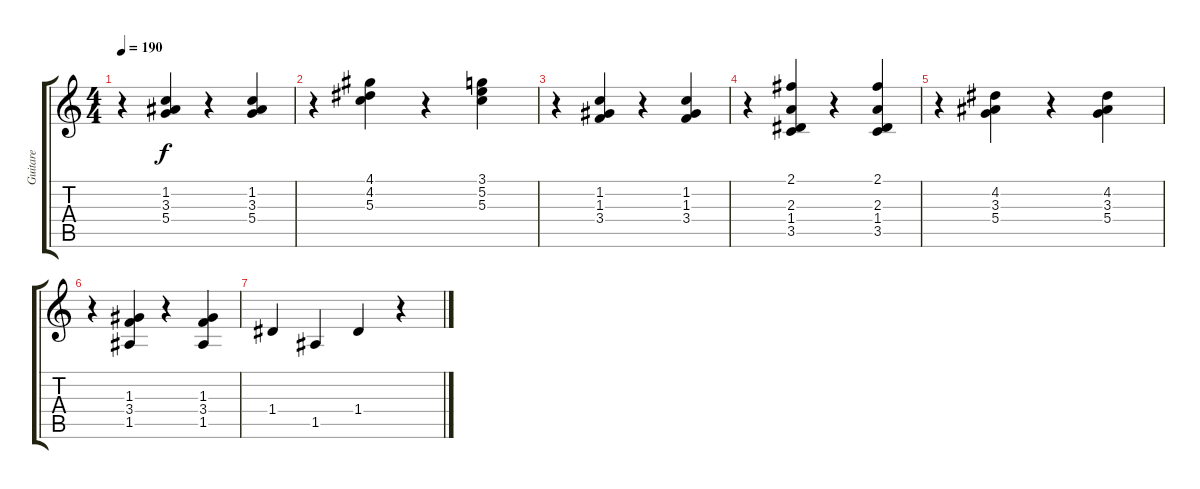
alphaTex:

\track ("Guitare" "Guitare") {instrument acousticguitarsteel}
\staff {score tabs}
\tuning (E4 B3 G3 D3 A2 E2) {hide}
\ts (4 4)
\tempo 190
\clef g2
\ks c
r.4{dy f} (1.2 3.3 5.4).4 r.4 (1.2 3.3 5.4).4 |
r.4 (4.1 4.2 5.3).4 r.4 (3.1 5.2 5.3).4 |
r.4 (1.2 1.3 3.4).4 r.4 (1.2 1.3 3.4).4 |
r.4 (2.1 2.3 1.4 3.5).4 r.4 (2.1 2.3 1.4 3.5).4 |
r.4 (4.2 3.3 5.4).4 r.4 (4.2 3.3 5.4).4 |
r.4 (1.3 3.4 1.5).4 r.4 (1.3 3.4 1.5).4 |
1.4.4 1.5.4 1.4.4 r.4
